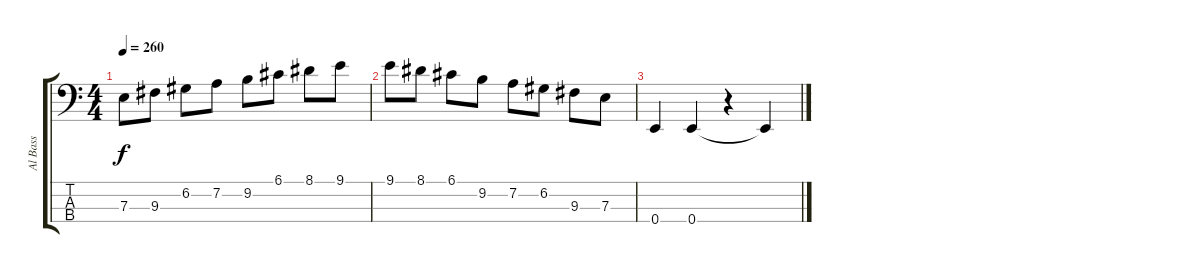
\track ("Al Bass" "Al Bass") {instrument electricbasspick}
\staff {score tabs}
\tuning (G2 D2 A1 E1) {hide}
\ts (4 4)
\tempo 260
\clef f4
\ks c
7.3.8{dy f} 9.3.8 6.2.8 7.2.8 9.2.8 6.1.8 8.1.8 9.1.8 |
9.1.8 8.1.8 6.1.8 9.2.8 7.2.8 6.2.8 9.3.8 7.3.8 |
0.4.4 0.4.4 r.4 0.4{t}.4
